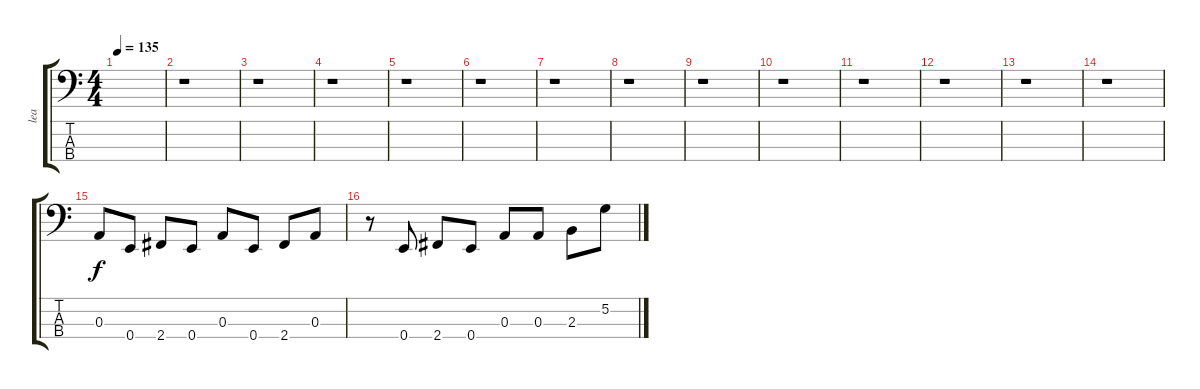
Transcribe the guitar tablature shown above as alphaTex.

\track ("lea" "lea") {instrument electricbassfinger}
\staff {score tabs}
\tuning (G2 D2 A1 E1) {hide}
\ts (4 4)
\tempo 135
\clef f4
\ks c
|
r.1 |
r.1 |
r.1 |
r.1 |
r.1 |
r.1 |
r.1 |
r.1 |
r.1 |
r.1 |
r.1 |
r.1 |
r.1 |
0.3.8 0.4.8 2.4.8 0.4.8 0.3.8 0.4.8 2.4.8 0.3.8 |
r.8 0.4.8 2.4.8 0.4.8 0.3.8 0.3.8 2.3.8 5.2.8
